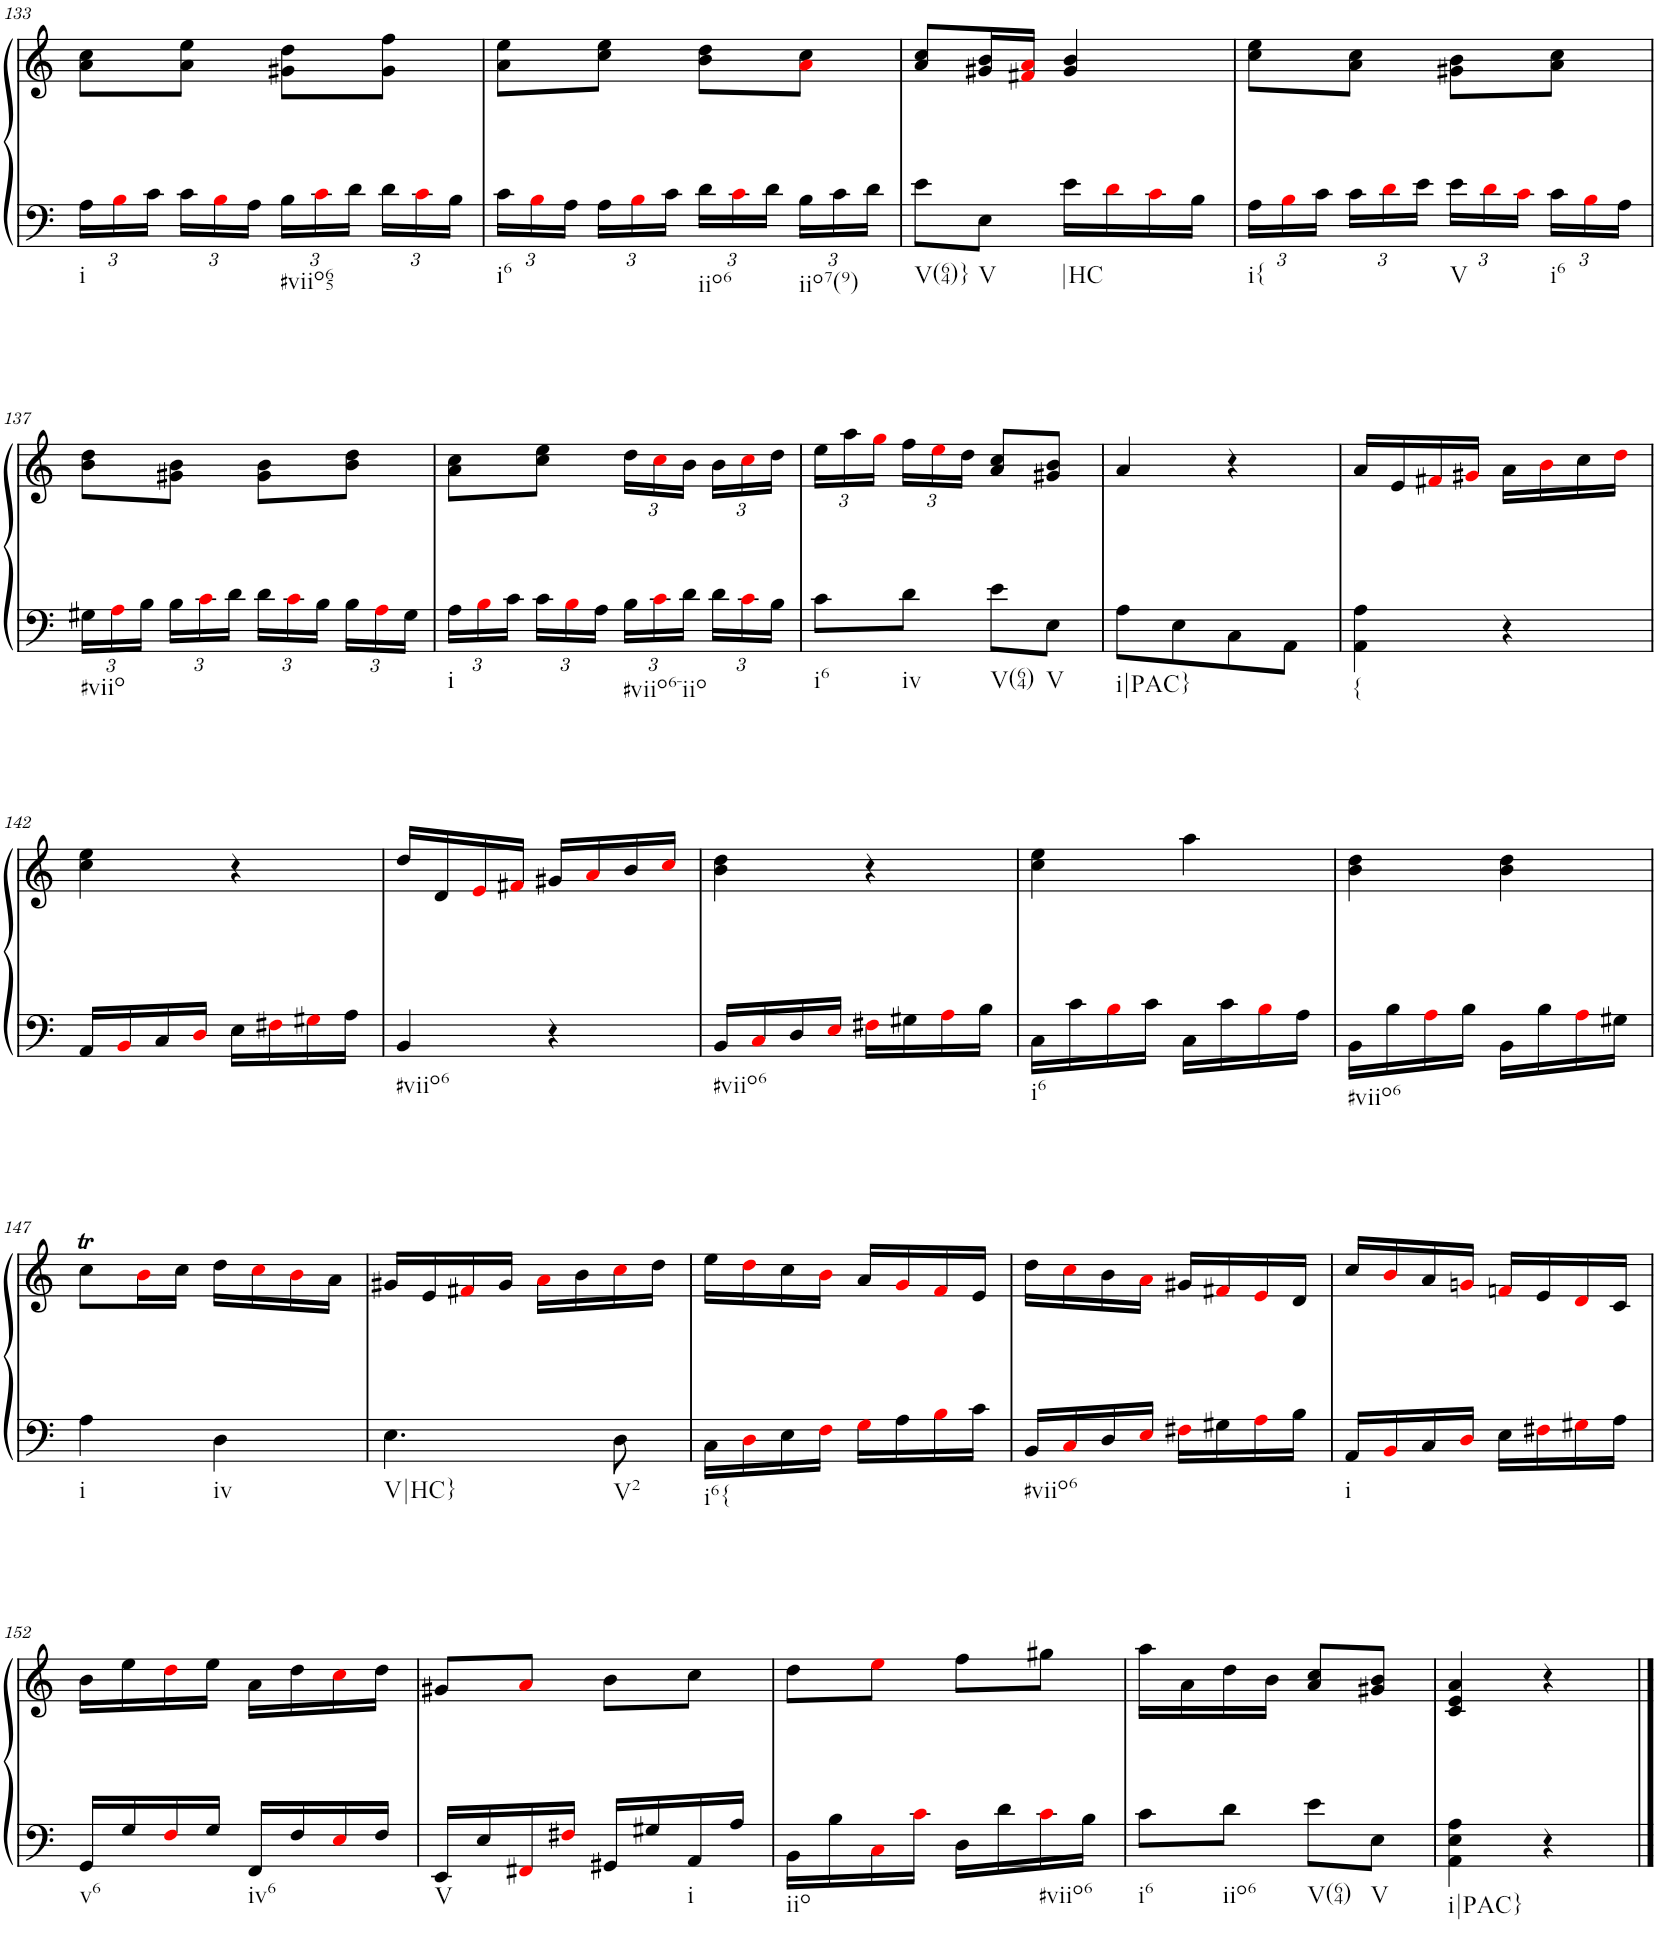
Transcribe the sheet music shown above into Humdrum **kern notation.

**kern	**kern
*part1	*part1
*staff2	*staff1
*I"Piano	*
*I'Pno.	*
!!LO:PB:g=z
*clefF4	*clefG2
*k[]	*k[]
*M2/4	*M2/4
*Xbrackettup	*
=133	=133
!LO:TX:b:t=i	!
24A\LL	8a\ 8cc\L
24Bi\	.
24c\JJ	.
24c\LL	8a\ 8ee\J
24Bi\	.
24A\JJ	.
!LO:TX:b:t=#viio65	!
24B\LL	8g#X\ 8dd\L
24ci\	.
24d\JJ	.
24d\LL	8g#\ 8ff\J
24ci\	.
24B\JJ	.
=134	=134
!LO:TX:b:t=i6	!
24c\LL	8a\ 8ee\L
24Bi\	.
24A\JJ	.
24A\LL	8cc\ 8ee\J
24Bi\	.
24c\JJ	.
!LO:TX:b:t=iio6	!
24d\LL	8b\ 8dd\L
24ci\	.
24d\JJ	.
!LO:TX:b:t=iio7(9)	!
24B\LL	8ai\ 8cc\J
24c\	.
24d\JJ	.
=135	=135
!LO:TX:b:t=V(64)}	!
8e\L	8a/ 8cc/L
!LO:TX:b:t=V	!
8E\J	16g#X/ 16b/L
.	16f#Xi/ 16ai/JJ
!LO:TX:b:t=|HC	!
16e\LL	4g#/ 4b/
16di\	.
16ci\	.
16B\JJ	.
=136	=136
!LO:TX:b:t=i{	!
24A\LL	8cc\ 8ee\L
24Bi\	.
24c\JJ	.
24c\LL	8a\ 8cc\J
24di\	.
24e\JJ	.
!LO:TX:b:t=V	!
24e\LL	8g#X\ 8b\L
24di\	.
24ci\JJ	.
!LO:TX:b:t=i6	!
24c\LL	8a\ 8cc\J
24Bi\	.
24A\JJ	.
!!LO:LB:g=z
=137	=137
!LO:TX:b:t=#viio	!
24G#X\LL	8b\ 8dd\L
24Ai\	.
24B\JJ	.
24B\LL	8g#X\ 8b\J
24ci\	.
24d\JJ	.
24d\LL	8g#\ 8b\L
24ci\	.
24B\JJ	.
24B\LL	8b\ 8dd\J
24Ai\	.
24G#\JJ	.
=138	=138
!LO:TX:b:t=i	!
24A\LL	8a\ 8cc\L
24Bi\	.
24c\JJ	.
24c\LL	8cc\ 8ee\J
24Bi\	.
24A\JJ	.
*	*Xbrackettup
!LO:TX:b:t=#viio6-iio	!
24B\LL	24dd\LL
24ci\	24cci\
24d\JJ	24b\JJ
24d\LL	24b\LL
24ci\	24cci\
24B\JJ	24dd\JJ
=139	=139
!LO:TX:b:t=i6	!
8c\L	24ee\LL
.	24aa\
.	24ggi\JJ
!LO:TX:b:t=iv	!
8d\J	24ff\LL
.	24eei\
.	24dd\JJ
!LO:TX:b:t=V(64)	!
8e\L	8a/ 8cc/L
!LO:TX:b:t=V	!
8E\J	8g#X/ 8b/J
=140	=140
!LO:TX:b:t=i|PAC}	!
8A\L	4a/
8E\	.
8C\	4r
8AA\J	.
=141	=141
!LO:TX:b:t={	!
4AA\ 4A\	16a/LL
.	16e/
.	16f#Xi/
.	16g#Xi/JJ
4r	16a\LL
.	16bi\
.	16cc\
.	16ddi\JJ
!!LO:LB:g=z
=142	=142
16AA/LL	4cc\ 4ee\
16BBi/	.
16C/	.
16Di/JJ	.
16E\LL	4r
16F#Xi\	.
16G#Xi\	.
16A\JJ	.
=143	=143
!LO:TX:b:t=#viio6	!
4BB/	16dd/LL
.	16d/
.	16ei/
.	16f#Xi/JJ
4r	16g#X/LL
.	16ai/
.	16b/
.	16cci/JJ
=144	=144
!LO:TX:b:t=#viio6	!
16BB/LL	4b\ 4dd\
16Ci/	.
16D/	.
16Ei/JJ	.
16F#Xi\LL	4r
16G#X\	.
16Ai\	.
16B\JJ	.
=145	=145
!LO:TX:b:t=i6	!
16C\LL	4cc\ 4ee\
16c\	.
16Bi\	.
16c\JJ	.
16C\LL	4aa\
16c\	.
16Bi\	.
16A\JJ	.
=146	=146
!LO:TX:b:t=#viio6	!
16BB\LL	4b\ 4dd\
16B\	.
16Ai\	.
16B\JJ	.
16BB\LL	4b\ 4dd\
16B\	.
16Ai\	.
16G#X\JJ	.
!!LO:LB:g=z
=147	=147
!LO:TX:b:t=i	!
4A\	8ccT\L
.	16bi\L
.	16cc\JJ
!LO:TX:b:t=iv	!
4D\	16dd\LL
.	16cci\
.	16bi\
.	16a\JJ
=148	=148
!LO:TX:b:t=V|HC}	!
4.E\	16g#X/LL
.	16e/
.	16f#Xi/
.	16g#/JJ
.	16ai\LL
.	16b\
!LO:TX:b:t=V2	!
8D\	16cci\
.	16dd\JJ
=149	=149
!LO:TX:b:t=i6{	!
16C\LL	16ee\LL
16Di\	16ddi\
16E\	16cc\
16Fi\JJ	16bi\JJ
16Gi\LL	16a/LL
16A\	16gi/
16Bi\	16fi/
16c\JJ	16e/JJ
=150	=150
!LO:TX:b:t=#viio6	!
16BB/LL	16dd\LL
16Ci/	16cci\
16D/	16b\
16Ei/JJ	16ai\JJ
16F#Xi\LL	16g#X/LL
16G#X\	16f#Xi/
16Ai\	16ei/
16B\JJ	16d/JJ
=151	=151
!LO:TX:b:t=i	!
16AA/LL	16cc/LL
16BBi/	16bi/
16C/	16a/
16Di/JJ	16gni/JJ
16E\LL	16fni/LL
16F#Xi\	16e/
16G#Xi\	16di/
16A\JJ	16c/JJ
!!LO:LB:g=z
=152	=152
!LO:TX:b:t=v6	!
16GG/LL	16b\LL
16G/	16ee\
16Fi/	16ddi\
16G/JJ	16ee\JJ
!LO:TX:b:t=iv6	!
16FF/LL	16a\LL
16F/	16dd\
16Ei/	16cci\
16F/JJ	16dd\JJ
=153	=153
!LO:TX:b:t=V	!
16EE/LL	8g#X/L
16E/	.
16FF#Xi/	8ai/J
16F#Xi/JJ	.
16GG#X/LL	8b\L
16G#X/	.
!LO:TX:b:t=i	!
16AA/	8cc\J
16A/JJ	.
=154	=154
!LO:TX:b:t=iio	!
16BB\LL	8dd\L
16B\	.
16Ci\	8eei\J
16ci\JJ	.
16D\LL	8ff\L
16d\	.
!LO:TX:b:t=#viio6	!
16ci\	8gg#X\J
16B\JJ	.
=155	=155
!LO:TX:b:t=i6	!
8c\L	16aa\LL
.	16a\
!LO:TX:b:t=iio6	!
8d\J	16dd\
.	16b\JJ
!LO:TX:b:t=V(64)	!
8e\L	8a/ 8cc/L
!LO:TX:b:t=V	!
8E\J	8g#X/ 8b/J
=156	=156
!LO:TX:b:t=i|PAC}	!
4AA\ 4E\ 4A\	4c/ 4e/ 4a/
4r	4r
==	==
*-	*-
